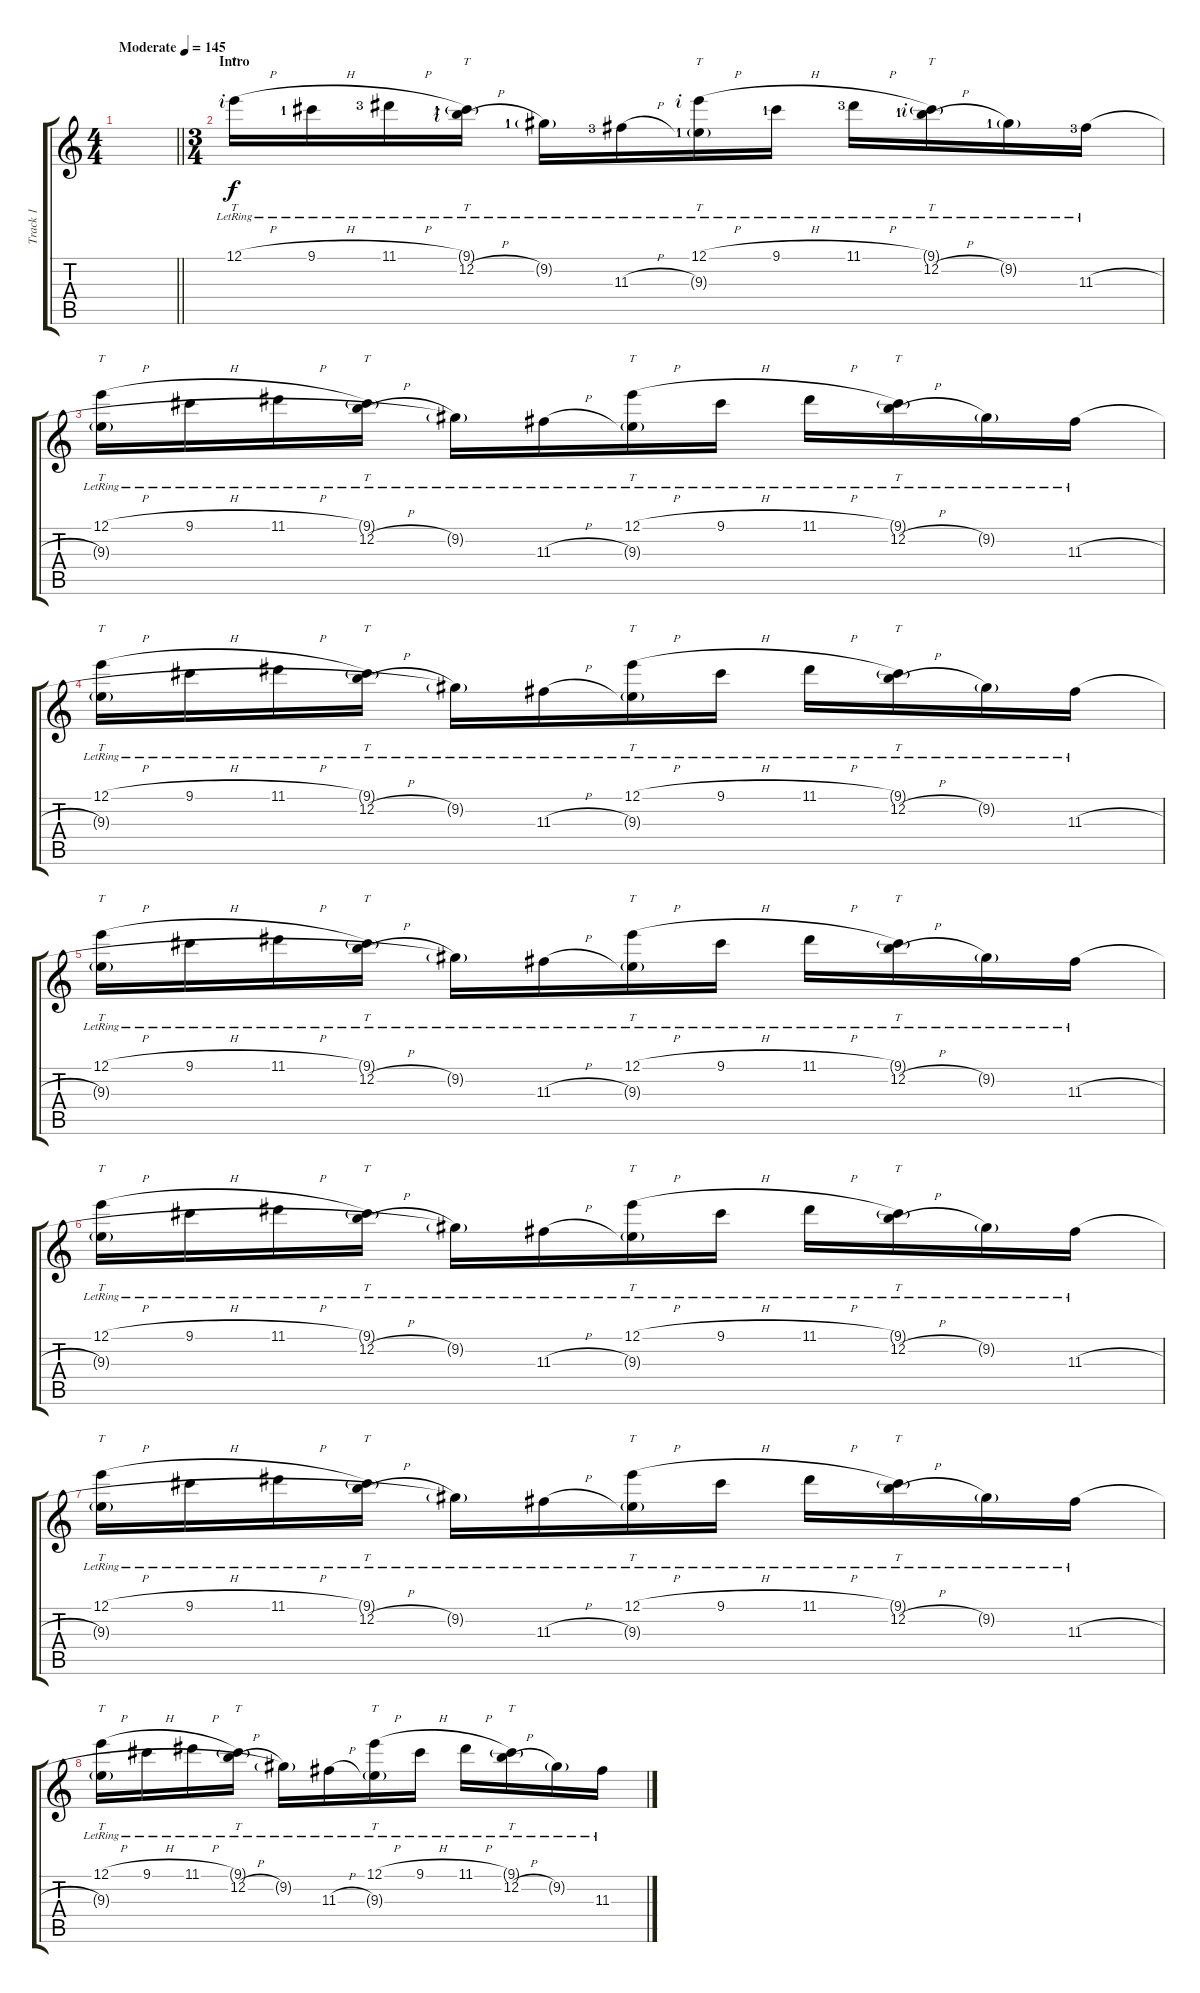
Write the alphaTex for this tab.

\track ("Track 1" "Track 1") {instrument electricguitarjazz}
\staff {score tabs}
\tuning (E4 B3 G3 D3 A2 E2) {hide}
\ts (4 4)
\tempo (145 "Moderate")
\clef g2
\barLineRight lightlight
\ks c
|
\ts (3 4)
\section ("" "Intro")
12.1{h lr rf 2}.16{tt} 9.1{h lr lf 2}.16 11.1{h lr lf 4}.16 (9.1{g lr lf 2} 12.2{h lr rf 2}).16{tt} 9.2{g lr lf 2}.16 11.3{h lr lf 4}.16 (12.1{h lr rf 2} 9.3{g lr lf 2}).16{tt} 9.1{h lr lf 2}.16 11.1{h lr lf 4}.16 (9.1{g lr lf 2 rf 2} 12.2{h lr}).16{tt} 9.2{g lr lf 2}.16 11.3{h lr lf 4}.16 |
(12.1{h lr} 9.3{g lr}).16{tt} 9.1{h lr}.16 11.1{h lr}.16 (9.1{g lr} 12.2{h lr}).16{tt} 9.2{g lr}.16 11.3{h lr}.16 (12.1{h lr} 9.3{g lr}).16{tt} 9.1{h lr}.16 11.1{h lr}.16 (9.1{g lr} 12.2{h lr}).16{tt} 9.2{g lr}.16 11.3{h lr}.16 |
(12.1{h lr} 9.3{g lr}).16{tt} 9.1{h lr}.16 11.1{h lr}.16 (9.1{g lr} 12.2{h lr}).16{tt} 9.2{g lr}.16 11.3{h lr}.16 (12.1{h lr} 9.3{g lr}).16{tt} 9.1{h lr}.16 11.1{h lr}.16 (9.1{g lr} 12.2{h lr}).16{tt} 9.2{g lr}.16 11.3{h lr}.16 |
(12.1{h lr} 9.3{g lr}).16{tt} 9.1{h lr}.16 11.1{h lr}.16 (9.1{g lr} 12.2{h lr}).16{tt} 9.2{g lr}.16 11.3{h lr}.16 (12.1{h lr} 9.3{g lr}).16{tt} 9.1{h lr}.16 11.1{h lr}.16 (9.1{g lr} 12.2{h lr}).16{tt} 9.2{g lr}.16 11.3{h lr}.16 |
(12.1{h lr} 9.3{g lr}).16{tt} 9.1{h lr}.16 11.1{h lr}.16 (9.1{g lr} 12.2{h lr}).16{tt} 9.2{g lr}.16 11.3{h lr}.16 (12.1{h lr} 9.3{g lr}).16{tt} 9.1{h lr}.16 11.1{h lr}.16 (9.1{g lr} 12.2{h lr}).16{tt} 9.2{g lr}.16 11.3{h lr}.16 |
(12.1{h lr} 9.3{g lr}).16{tt} 9.1{h lr}.16 11.1{h lr}.16 (9.1{g lr} 12.2{h lr}).16{tt} 9.2{g lr}.16 11.3{h lr}.16 (12.1{h lr} 9.3{g lr}).16{tt} 9.1{h lr}.16 11.1{h lr}.16 (9.1{g lr} 12.2{h lr}).16{tt} 9.2{g lr}.16 11.3{h lr}.16 |
(12.1{h lr} 9.3{g lr}).16{tt} 9.1{h lr}.16 11.1{h lr}.16 (9.1{g lr} 12.2{h lr}).16{tt} 9.2{g lr}.16 11.3{h lr}.16 (12.1{h lr} 9.3{g lr}).16{tt} 9.1{h lr}.16 11.1{h lr}.16 (9.1{g lr} 12.2{h lr}).16{tt} 9.2{g lr}.16 11.3{h lr}.16
